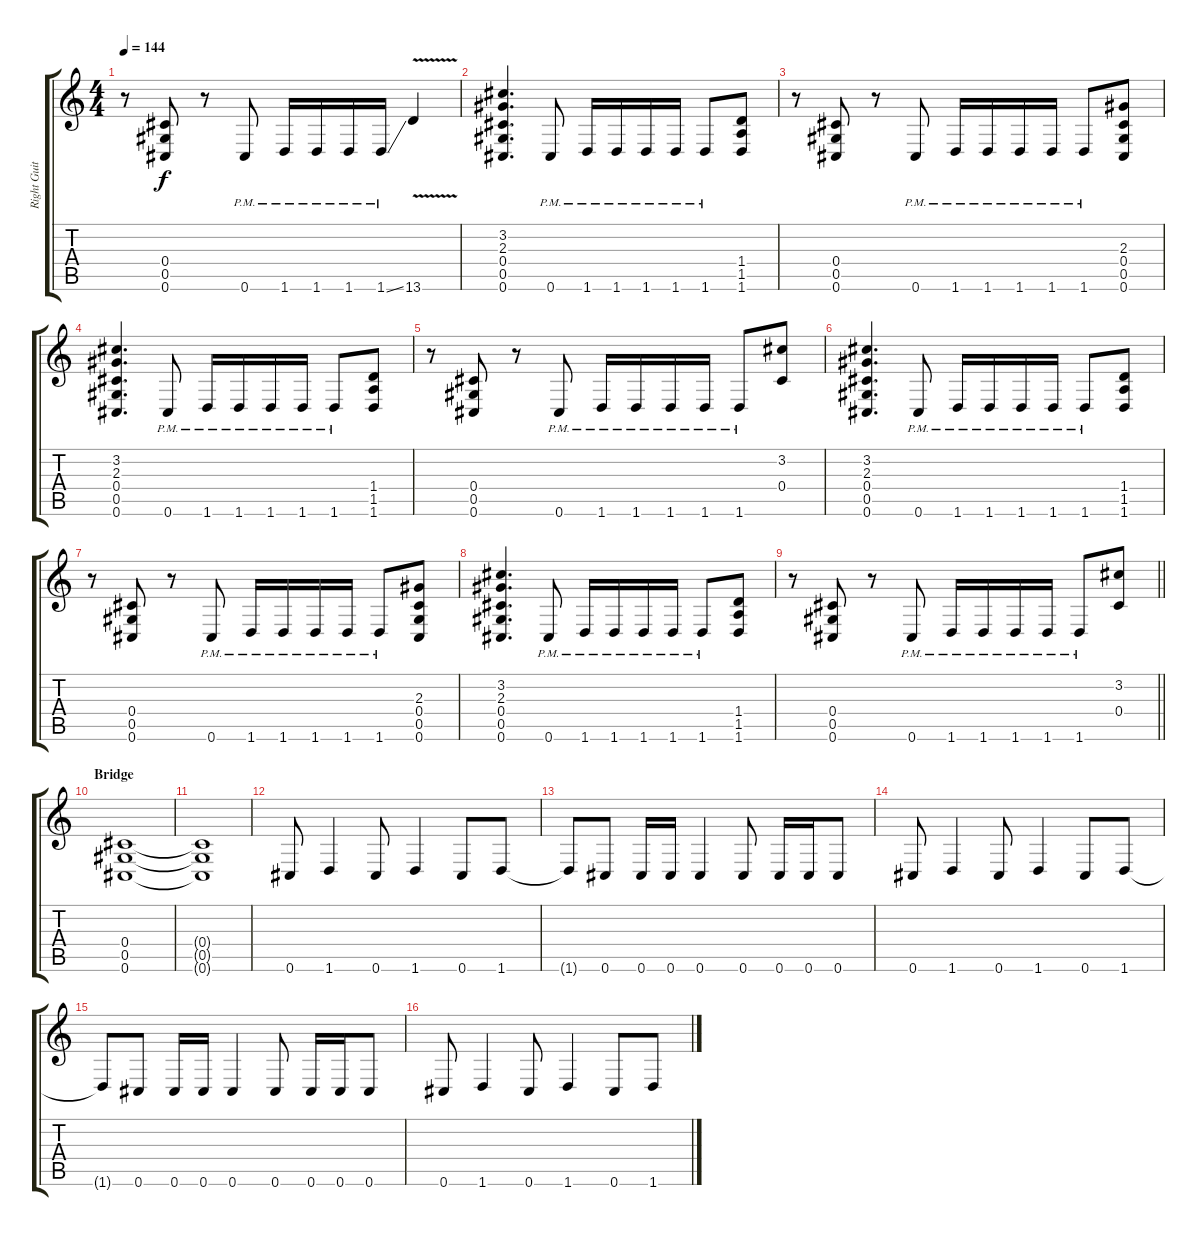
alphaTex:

\track ("Right Guitar" "Right Guit") {instrument distortionguitar}
\staff {score tabs}
\tuning (Eb4 Bb3 Gb3 Db3 Ab2 Db2) {hide}
\ts (4 4)
\tempo 144
\clef g2
\ks c
r.8{dy f} (0.4 0.5 0.6).8 r.8 0.6{pm}.8 1.6{pm}.16 1.6{pm}.16 1.6{pm}.16 1.6{ss pm}.16 13.6{v}.4 |
(3.2 2.3 0.4 0.5 0.6).4{d} 0.6{pm}.8 1.6{pm}.16 1.6{pm}.16 1.6{pm}.16 1.6{pm}.16 1.6{pm}.8 (1.4 1.5 1.6).8 |
r.8 (0.4 0.5 0.6).8 r.8 0.6{pm}.8 1.6{pm}.16 1.6{pm}.16 1.6{pm}.16 1.6{pm}.16 1.6{pm}.8 (2.3 0.4 0.5 0.6).8 |
(3.2 2.3 0.4 0.5 0.6).4{d} 0.6{pm}.8 1.6{pm}.16 1.6{pm}.16 1.6{pm}.16 1.6{pm}.16 1.6{pm}.8 (1.4 1.5 1.6).8 |
r.8 (0.4 0.5 0.6).8 r.8 0.6{pm}.8 1.6{pm}.16 1.6{pm}.16 1.6{pm}.16 1.6{pm}.16 1.6{pm}.8 (3.2 0.4).8 |
(3.2 2.3 0.4 0.5 0.6).4{d} 0.6{pm}.8 1.6{pm}.16 1.6{pm}.16 1.6{pm}.16 1.6{pm}.16 1.6{pm}.8 (1.4 1.5 1.6).8 |
r.8 (0.4 0.5 0.6).8 r.8 0.6{pm}.8 1.6{pm}.16 1.6{pm}.16 1.6{pm}.16 1.6{pm}.16 1.6{pm}.8 (2.3 0.4 0.5 0.6).8 |
(3.2 2.3 0.4 0.5 0.6).4{d} 0.6{pm}.8 1.6{pm}.16 1.6{pm}.16 1.6{pm}.16 1.6{pm}.16 1.6{pm}.8 (1.4 1.5 1.6).8 |
\barLineRight lightlight
r.8 (0.4 0.5 0.6).8 r.8 0.6{pm}.8 1.6{pm}.16 1.6{pm}.16 1.6{pm}.16 1.6{pm}.16 1.6{pm}.8 (3.2 0.4).8 |
\section ("" "Bridge")
(0.4 0.5 0.6).1 |
(0.4{t} 0.5{t} 0.6{t}).1 |
0.6.8 1.6.4 0.6.8 1.6.4 0.6.8 1.6.8 |
1.6{t}.8 0.6.8 0.6.16 0.6.16 0.6.4 0.6.8 0.6.16 0.6.16 0.6.8 |
0.6.8 1.6.4 0.6.8 1.6.4 0.6.8 1.6.8 |
1.6{t}.8 0.6.8 0.6.16 0.6.16 0.6.4 0.6.8 0.6.16 0.6.16 0.6.8 |
0.6.8 1.6.4 0.6.8 1.6.4 0.6.8 1.6.8
